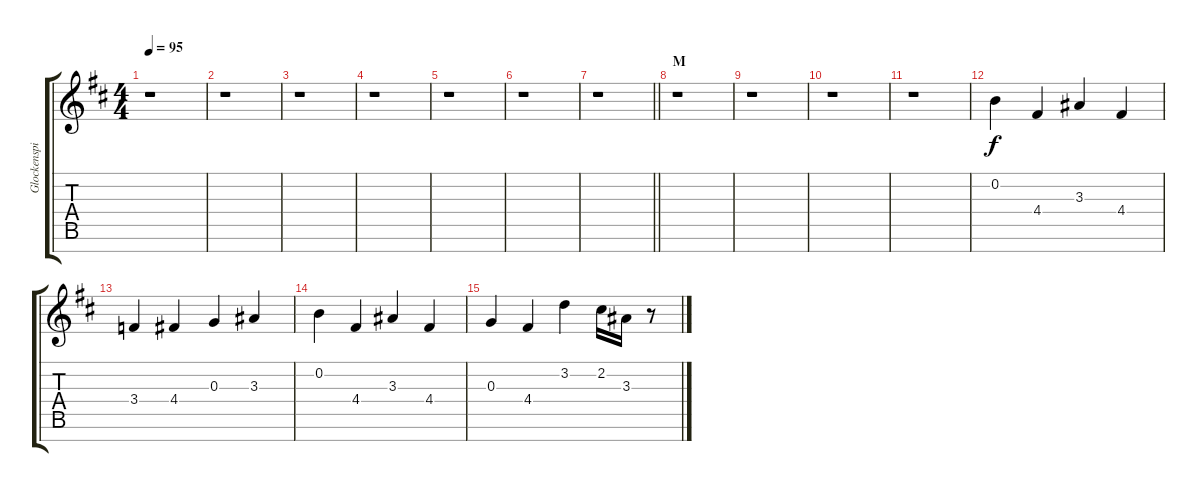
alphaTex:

\track ("Glockenspiel" "Glockenspi") {instrument vibraphone}
\staff {score tabs}
\tuning (E5 B4 G4 D4 A3 E3 B2) {hide}
\ts (4 4)
\tempo 95
\clef g2
\ks d
r.1{dy f} |
r.1 |
r.1 |
r.1 |
r.1 |
r.1 |
\barLineRight lightlight
r.1 |
\section ("" "M")
r.1 |
r.1 |
r.1 |
r.1 |
0.2.4 4.4.4 3.3.4 4.4.4 |
3.4.4 4.4.4 0.3.4 3.3.4 |
0.2.4 4.4.4 3.3.4 4.4.4 |
0.3.4 4.4.4 3.2.4 2.2.16 3.3.16 r.8
